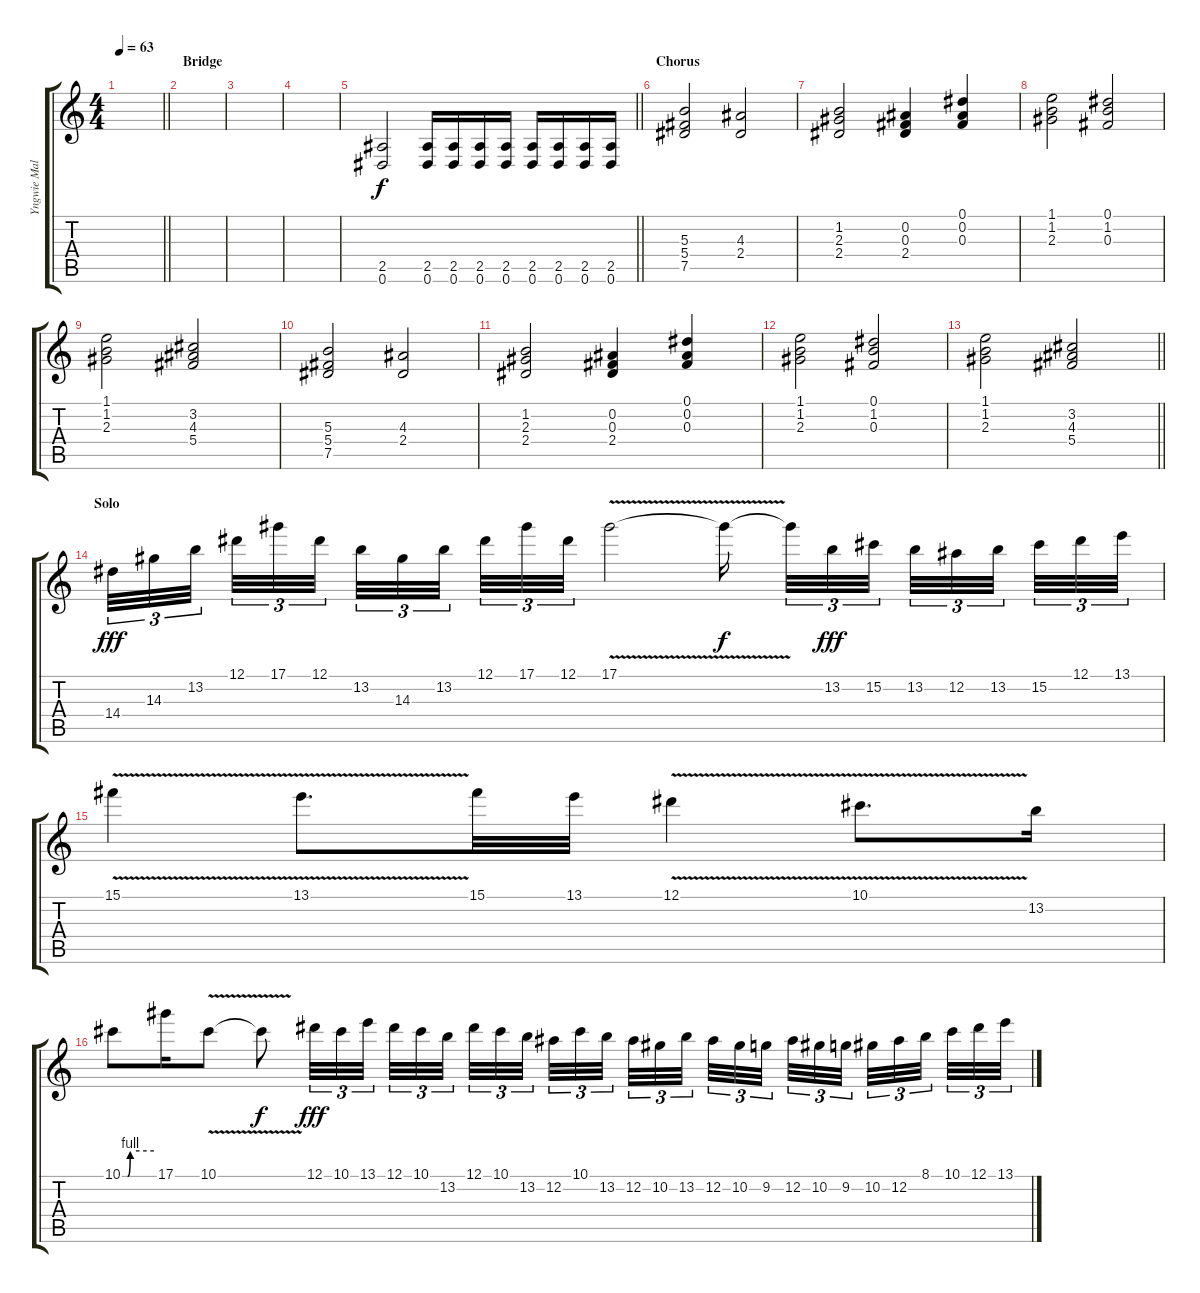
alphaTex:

\track ("Yngwie Malmsteen" "Yngwie Mal") {instrument overdrivenguitar}
\staff {score tabs}
\tuning (Eb4 Bb3 Gb3 Db3 Ab2 Eb2) {hide}
\ts (4 4)
\tempo 63
\clef g2
\barLineRight lightlight
\ks c
|
\section ("" "Bridge")
|
|
|
\barLineRight lightlight
(2.5 0.6).2 (2.5 0.6).16 (2.5 0.6).16 (2.5 0.6).16 (2.5 0.6).16 (2.5 0.6).16 (2.5 0.6).16 (2.5 0.6).16 (2.5 0.6).16 |
\section ("" "Chorus")
(5.3 5.4 7.5).2{dy f} (4.3 2.4).2 |
(1.2 2.3 2.4).2 (0.2 0.3 2.4).4 (0.1 0.2 0.3).4 |
(1.1 1.2 2.3).2 (0.1 1.2 0.3).2 |
(1.1 1.2 2.3).2 (3.2 4.3 5.4).2 |
(5.3 5.4 7.5).2 (4.3 2.4).2 |
(1.2 2.3 2.4).2 (0.2 0.3 2.4).4 (0.1 0.2 0.3).4 |
(1.1 1.2 2.3).2 (0.1 1.2 0.3).2 |
\barLineRight lightlight
(1.1 1.2 2.3).2 (3.2 4.3 5.4).2 |
\section ("" "Solo")
14.4.32{tu (3 2) dy fff} 14.3.32{tu (3 2)} 13.2.32{tu (3 2) beam splitsecondary} 12.1.32{tu (3 2)} 17.1.32{tu (3 2)} 12.1.32{tu (3 2) beam splitsecondary} 13.2.32{tu (3 2)} 14.3.32{tu (3 2)} 13.2.32{tu (3 2) beam splitsecondary} 12.1.32{tu (3 2)} 17.1.32{tu (3 2)} 12.1.32{tu (3 2)} 17.1{v}.2 17.1{t}.16{dy f beam splitsecondary} 17.1{t}.32{tu (3 2)} 13.2.32{tu (3 2) dy fff} 15.2.32{tu (3 2) beam splitsecondary} 13.2.32{tu (3 2)} 12.2.32{tu (3 2)} 13.2.32{tu (3 2) beam splitsecondary} 15.2.32{tu (3 2)} 12.1.32{tu (3 2)} 13.1.32{tu (3 2)} |
15.1{v}.4 13.1{v}.8{d} 15.1.32 13.1.32 12.1{v}.4 10.1{v}.8{d} 13.2.16 |
10.1{be (custom 0 0 10 0 15 4 60 4)}.8 17.1.16 10.1{v}.8 10.1{t}.8{dy f} 12.1.32{tu (3 2) dy fff} 10.1.32{tu (3 2)} 13.1.32{tu (3 2)} 12.1.32{tu (3 2)} 10.1.32{tu (3 2)} 13.2.32{tu (3 2) beam splitsecondary} 12.1.32{tu (3 2)} 10.1.32{tu (3 2)} 13.2.32{tu (3 2) beam splitsecondary} 12.2.32{tu (3 2)} 10.1.32{tu (3 2)} 13.2.32{tu (3 2) beam splitsecondary} 12.2.32{tu (3 2)} 10.2.32{tu (3 2)} 13.2.32{tu (3 2)} 12.2.32{tu (3 2)} 10.2.32{tu (3 2)} 9.2.32{tu (3 2) beam splitsecondary} 12.2.32{tu (3 2)} 10.2.32{tu (3 2)} 9.2.32{tu (3 2) beam splitsecondary} 10.2.32{tu (3 2)} 12.2.32{tu (3 2)} 8.1.32{tu (3 2) beam splitsecondary} 10.1.32{tu (3 2)} 12.1.32{tu (3 2)} 13.1.32{tu (3 2)}
